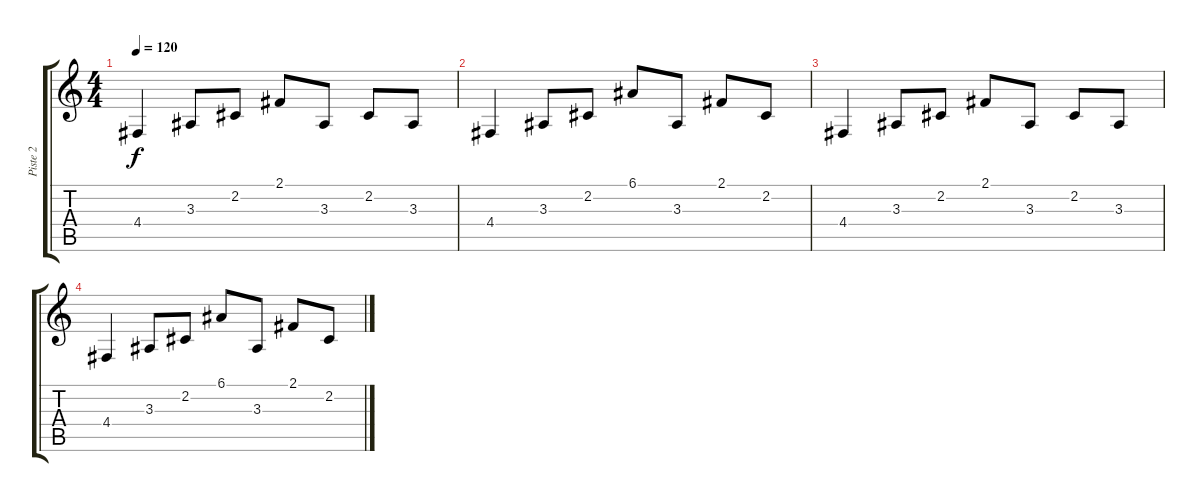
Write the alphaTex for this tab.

\track ("Piste 2" "Piste 2") {instrument pad1newage}
\staff {score tabs}
\tuning (E4 B3 G3 D3 A2 E2) {hide}
\ts (4 4)
\tempo 120
\clef g2
\ks c
4.4.4{dy f} 3.3.8 2.2.8 2.1.8 3.3.8 2.2.8 3.3.8 |
4.4.4 3.3.8 2.2.8 6.1.8 3.3.8 2.1.8 2.2.8 |
4.4.4 3.3.8 2.2.8 2.1.8 3.3.8 2.2.8 3.3.8 |
4.4.4 3.3.8 2.2.8 6.1.8 3.3.8 2.1.8 2.2.8
